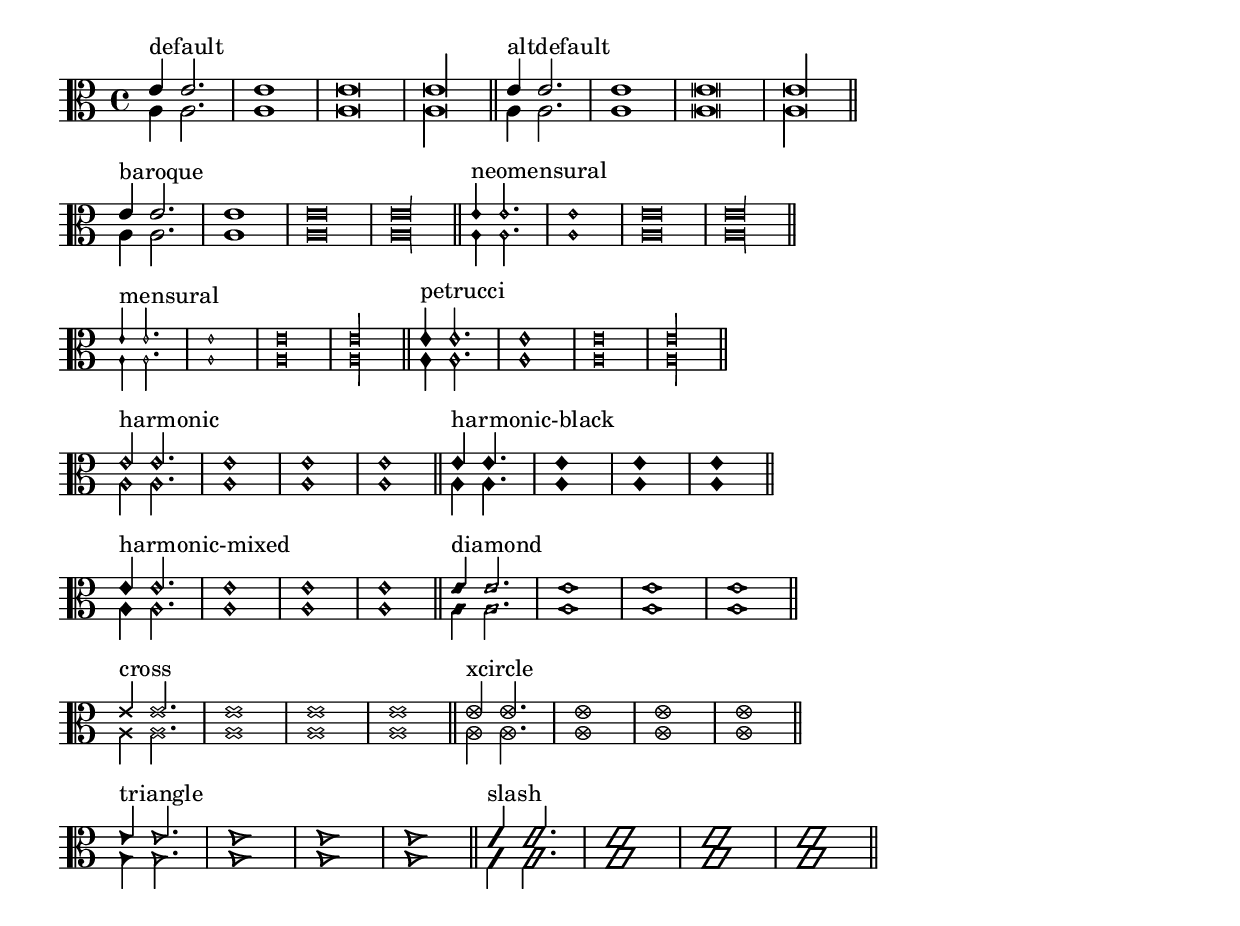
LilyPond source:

\version "2.19.0"

\header {
  texidoc="
Note head shapes may be set from several choices.
The stem endings should be adjusted according to the note head.
If you want different note head styles on one stem,
you must create a special context.

Harmonic notes have a different shape and different
dimensions.
"
}

\layout {
  indent = 0.0
  ragged-right = ##t

  \context {
    \Score
    \remove "Bar_number_engraver"
  }
}

pattern = <<
  \new Voice {
    \override Stem.direction = #UP
    e'4 2. 1 \breve*1/2 \longa*1/4 \bar "||"
  }
  \new Voice {
    \override Stem.direction = #DOWN
    a4  2. 1 \breve*1/2 \longa*1/4 \bar "||"
  }
>>


\transpose c c {
  \clef C

  \override Staff.NoteHead.style = #'default
  s1*0^\markup { "default" }
  \pattern

  \override Staff.NoteHead.style = #'altdefault
  s1*0^\markup { "altdefault" }
  \pattern

  \break

  \override Staff.NoteHead.style = #'baroque
  s1*0^\markup { "baroque" }
  \pattern

  \override Staff.NoteHead.style = #'neomensural
  s1*0^\markup { "neomensural" }
  \pattern

  \break

  \override Staff.NoteHead.style = #'mensural
  s1*0^\markup { "mensural" }
  \pattern

  \override Staff.NoteHead.style = #'petrucci
  s1*0^\markup { "petrucci" }
  \pattern

  \break

  \override Staff.NoteHead.style = #'harmonic
  s1*0^\markup { "harmonic" }
  \pattern

  \override Staff.NoteHead.style = #'harmonic-black
  s1*0^\markup { "harmonic-black" }
  \pattern

  \break

  \override Staff.NoteHead.style = #'harmonic-mixed
  s1*0^\markup { "harmonic-mixed" }
  \pattern

  \override Staff.NoteHead.style = #'diamond
  s1*0^\markup { "diamond" }
  \pattern

  \break

  \override Staff.NoteHead.style = #'cross
  s1*0^\markup { "cross" }
  \pattern

  \override Staff.NoteHead.style = #'xcircle
  s1*0^\markup { "xcircle" }
  \pattern

  \break

  \override Staff.NoteHead.style = #'triangle
  s1*0^\markup { "triangle" }
  \pattern

  \override Staff.NoteHead.style = #'slash
  s1*0^\markup { "slash" }
  \pattern
}
